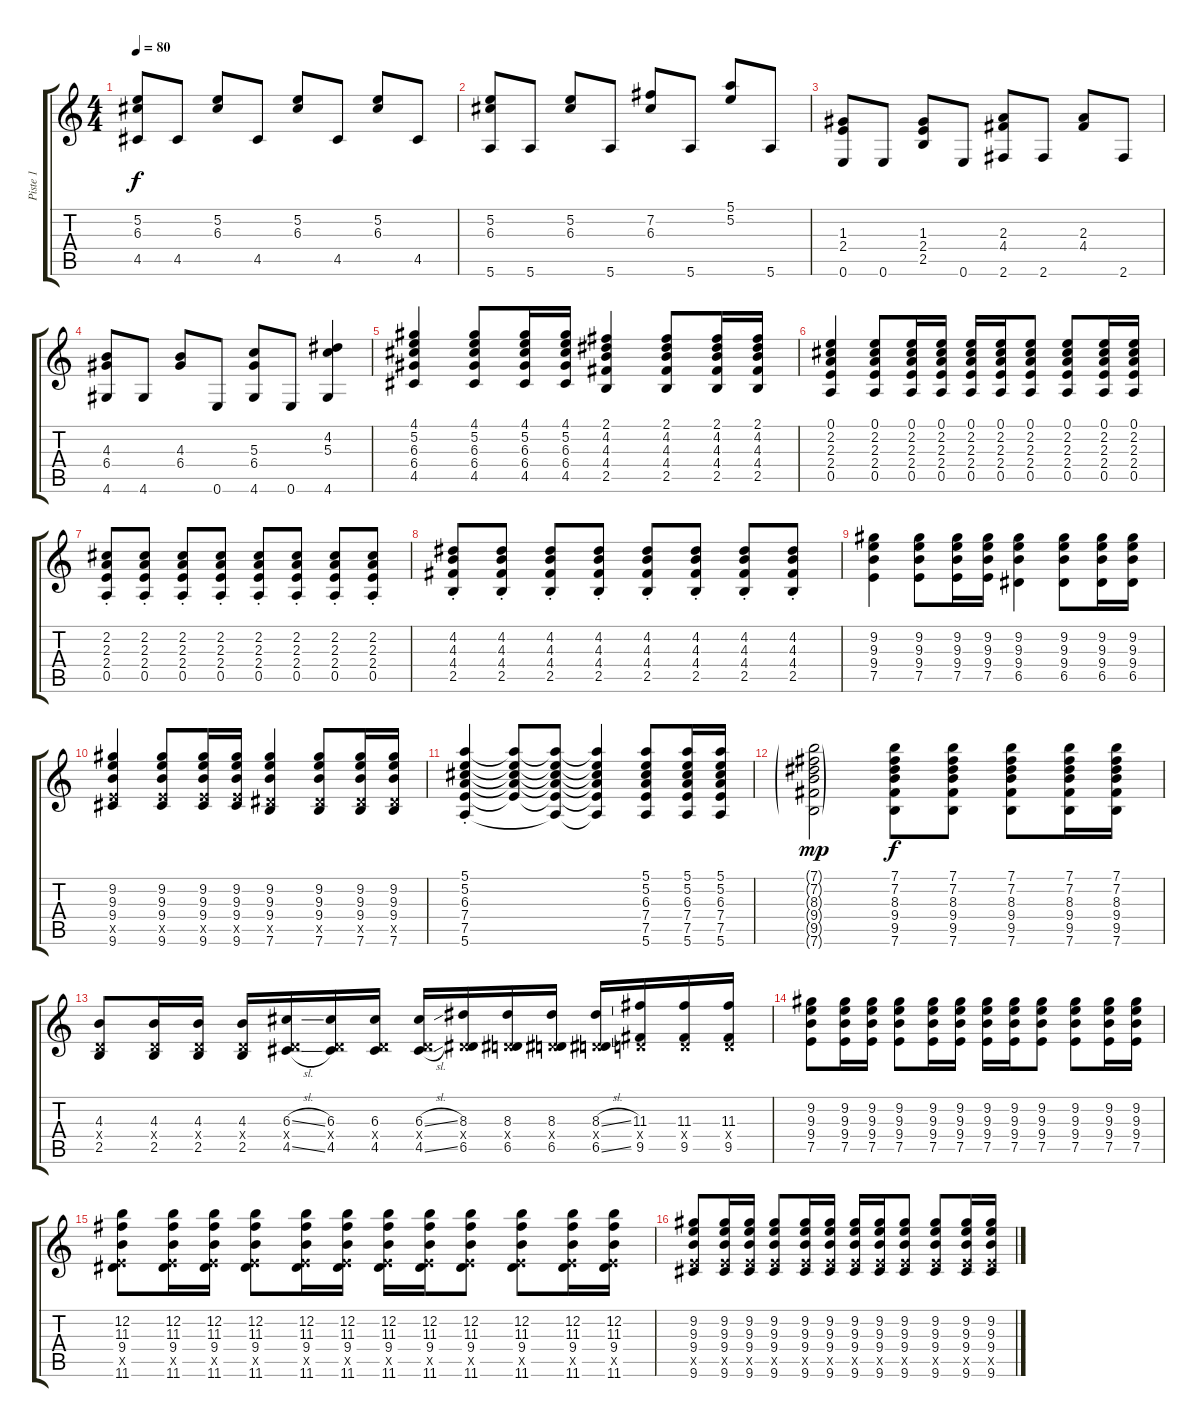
\track ("Piste 1" "Piste 1") {instrument electricguitarjazz}
\staff {score tabs}
\tuning (E4 B3 G3 D3 A2 E2) {hide}
\ts (4 4)
\tempo 80
\clef g2
\ks c
(5.2 6.3 4.5).8{dy f} 4.5.8 (5.2 6.3).8 4.5.8 (5.2 6.3).8 4.5.8 (5.2 6.3).8 4.5.8 |
(5.2 6.3 5.6).8 5.6.8 (5.2 6.3).8 5.6.8 (7.2 6.3).8 5.6.8 (5.1 5.2).8 5.6.8 |
(1.3 2.4 0.6).8 0.6.8 (1.3 2.4 2.5).8 0.6.8 (2.3 4.4 2.6).8 2.6.8 (2.3 4.4).8 2.6.8 |
(4.3 6.4 4.6).8 4.6.8 (4.3 6.4).8 0.6.8 (5.3 6.4 4.6).8 0.6.8 (4.2 5.3 4.6).4 |
(4.1 5.2 6.3 6.4 4.5).4 (4.1 5.2 6.3 6.4 4.5).8 (4.1 5.2 6.3 6.4 4.5).16 (4.1 5.2 6.3 6.4 4.5).16 (2.1 4.2 4.3 4.4 2.5).4 (2.1 4.2 4.3 4.4 2.5).8 (2.1 4.2 4.3 4.4 2.5).16 (2.1 4.2 4.3 4.4 2.5).16 |
(0.1 2.2 2.3 2.4 0.5).4 (0.1 2.2 2.3 2.4 0.5).8 (0.1 2.2 2.3 2.4 0.5).16 (0.1 2.2 2.3 2.4 0.5).16 (0.1 2.2 2.3 2.4 0.5).16 (0.1 2.2 2.3 2.4 0.5).16 (0.1 2.2 2.3 2.4 0.5).8 (0.1 2.2 2.3 2.4 0.5).8 (0.1 2.2 2.3 2.4 0.5).16 (0.1 2.2 2.3 2.4 0.5).16 |
(2.2{st} 2.3{st} 2.4{st} 0.5{st}).8 (2.2{st} 2.3{st} 2.4{st} 0.5{st}).8 (2.2{st} 2.3{st} 2.4{st} 0.5{st}).8 (2.2{st} 2.3{st} 2.4{st} 0.5{st}).8 (2.2{st} 2.3{st} 2.4{st} 0.5{st}).8 (2.2{st} 2.3{st} 2.4{st} 0.5{st}).8 (2.2{st} 2.3{st} 2.4{st} 0.5{st}).8 (2.2{st} 2.3{st} 2.4{st} 0.5{st}).8 |
(4.2{st} 4.3{st} 4.4{st} 2.5{st}).8 (4.2{st} 4.3{st} 4.4{st} 2.5{st}).8 (4.2{st} 4.3{st} 4.4{st} 2.5{st}).8 (4.2{st} 4.3{st} 4.4{st} 2.5{st}).8 (4.2{st} 4.3{st} 4.4{st} 2.5{st}).8 (4.2{st} 4.3{st} 4.4{st} 2.5{st}).8 (4.2{st} 4.3{st} 4.4{st} 2.5{st}).8 (4.2{st} 4.3{st} 4.4{st} 2.5{st}).8 |
(9.2 9.3 9.4 7.5).4 (9.2 9.3 9.4 7.5).8 (9.2 9.3 9.4 7.5).16 (9.2 9.3 9.4 7.5).16 (9.2 9.3 9.4 6.5).4 (9.2 9.3 9.4 6.5).8 (9.2 9.3 9.4 6.5).16 (9.2 9.3 9.4 6.5).16 |
(9.2 9.3 9.4 7.5{x} 9.6).4 (9.2 9.3 9.4 7.5{x} 9.6).8 (9.2 9.3 9.4 7.5{x} 9.6).16 (9.2 9.3 9.4 7.5{x} 9.6).16 (9.2 9.3 9.4 6.5{x} 7.6).4 (9.2 9.3 9.4 6.5{x} 7.6).8 (9.2 9.3 9.4 6.5{x} 7.6).16 (9.2 9.3 9.4 6.5{x} 7.6).16 |
(5.1{st} 5.2{st} 6.3{st} 7.4{st} 7.5 5.6{st}).4 (5.1{t} 5.2{t} 6.3{t} 7.4{t} 7.5{t}).8 (5.1{t} 5.2{t} 6.3{t} 7.4{t} 7.5{t} 5.6{t}).8 (5.1{t} 5.2{t} 6.3{t} 7.4{t} 7.5{t} 5.6{t}).4 (5.1 5.2 6.3 7.4 7.5 5.6).8 (5.1 5.2 6.3 7.4 7.5 5.6).16 (5.1 5.2 6.3 7.4 7.5 5.6).16 |
(7.1{g} 7.2{g} 8.3{g} 9.4{g} 9.5{g} 7.6{g}).2{dy mp instrument overdrivenguitar} (7.1 7.2 8.3 9.4 9.5 7.6).8{dy f} (7.1 7.2 8.3 9.4 9.5 7.6).8 (7.1 7.2 8.3 9.4 9.5 7.6).8 (7.1 7.2 8.3 9.4 9.5 7.6).16 (7.1 7.2 8.3 9.4 9.5 7.6).16 |
(4.3 0.4{x} 2.5).8 (4.3 0.4{x} 2.5).16 (4.3 0.4{x} 2.5).16 (4.3 0.4{x} 2.5).16 (6.3{sl} 0.4{x} 4.5{sl}).16 (6.3 0.4{x} 4.5).16 (6.3 0.4{x} 4.5).16 (6.3{sl} 0.4{x} 4.5{sl}).16 (8.3 0.4{x} 6.5).16 (8.3 0.4{x} 6.5).16 (8.3 0.4{x} 6.5).16 (8.3{sl} 0.4{x} 6.5{sl}).16 (11.3 0.4{x} 9.5).16 (11.3 0.4{x} 9.5).16 (11.3 0.4{x} 9.5).16 |
(9.2 9.3 9.4 7.5).8 (9.2 9.3 9.4 7.5).16 (9.2 9.3 9.4 7.5).16 (9.2 9.3 9.4 7.5).8 (9.2 9.3 9.4 7.5).16 (9.2 9.3 9.4 7.5).16 (9.2 9.3 9.4 7.5).16 (9.2 9.3 9.4 7.5).16 (9.2 9.3 9.4 7.5).8 (9.2 9.3 9.4 7.5).8 (9.2 9.3 9.4 7.5).16 (9.2 9.3 9.4 7.5).16 |
(12.2 11.3 9.4 7.5{x} 11.6).8 (12.2 11.3 9.4 7.5{x} 11.6).16 (12.2 11.3 9.4 7.5{x} 11.6).16 (12.2 11.3 9.4 7.5{x} 11.6).8 (12.2 11.3 9.4 7.5{x} 11.6).16 (12.2 11.3 9.4 7.5{x} 11.6).16 (12.2 11.3 9.4 7.5{x} 11.6).16 (12.2 11.3 9.4 7.5{x} 11.6).16 (12.2 11.3 9.4 7.5{x} 11.6).8 (12.2 11.3 9.4 7.5{x} 11.6).8 (12.2 11.3 9.4 7.5{x} 11.6).16 (12.2 11.3 9.4 7.5{x} 11.6).16 |
(9.2 9.3 9.4 7.5{x} 9.6).8 (9.2 9.3 9.4 7.5{x} 9.6).16 (9.2 9.3 9.4 7.5{x} 9.6).16 (9.2 9.3 9.4 7.5{x} 9.6).8 (9.2 9.3 9.4 7.5{x} 9.6).16 (9.2 9.3 9.4 7.5{x} 9.6).16 (9.2 9.3 9.4 7.5{x} 9.6).16 (9.2 9.3 9.4 7.5{x} 9.6).16 (9.2 9.3 9.4 7.5{x} 9.6).8 (9.2 9.3 9.4 7.5{x} 9.6).8 (9.2 9.3 9.4 7.5{x} 9.6).16 (9.2 9.3 9.4 7.5{x} 9.6).16
